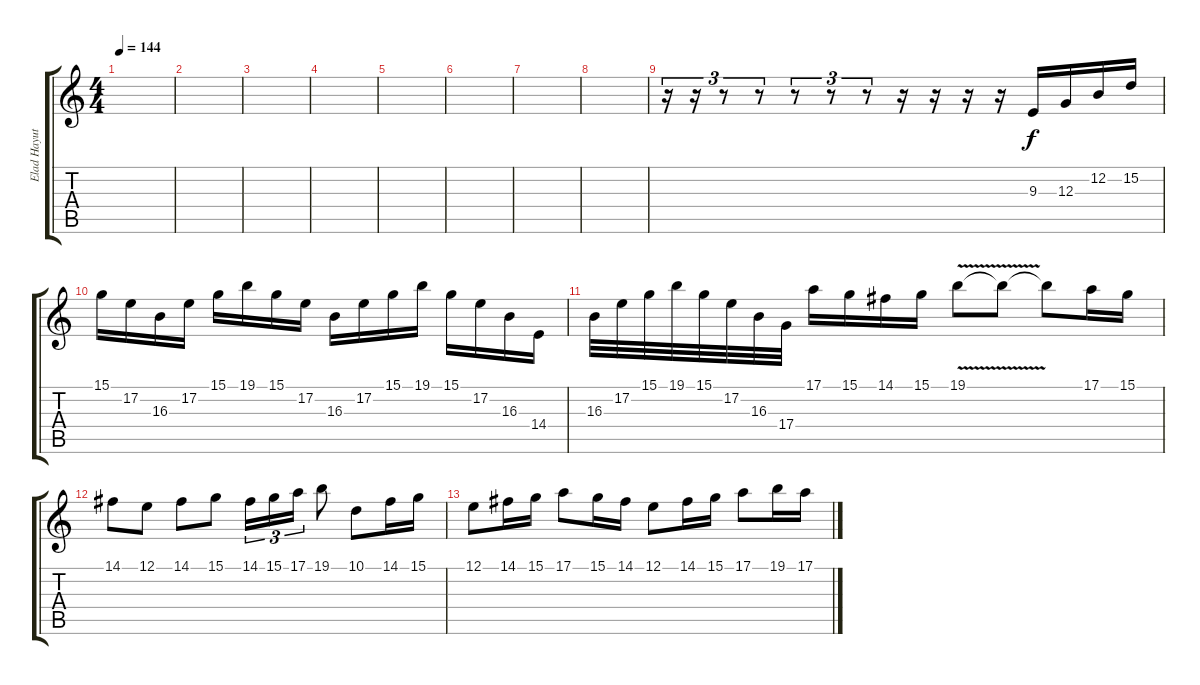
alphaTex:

\track ("Elad Hayut" "Elad Hayut") {instrument harpsichord}
\staff {score tabs}
\tuning (E4 B3 G3 D3 A2 E2) {hide}
\ts (4 4)
\tempo 144
\clef g2
\ks c
|
|
|
|
|
|
|
|
r.16{tu (3 2) volume 16 instrument harpsichord} r.16{tu (3 2)} r.8{tu (3 2)} r.8{tu (3 2)} r.8{tu (3 2)} r.8{tu (3 2)} r.8{tu (3 2)} r.16 r.16 r.16 r.16 9.3.16 12.3.16 12.2.16 15.2.16 |
15.1.16 17.2.16 16.3.16 17.2.16 15.1.16 19.1.16 15.1.16 17.2.16 16.3.16 17.2.16 15.1.16 19.1.16 15.1.16 17.2.16 16.3.16 14.4.16 |
16.3.32 17.2.32 15.1.32 19.1.32 15.1.32 17.2.32 16.3.32 17.4.32 17.1.16 15.1.16 14.1.16 15.1.16 19.1{v}.8 19.1{t}.8 19.1{t}.8 17.1.16 15.1.16 |
14.1.8 12.1.8 14.1.8 15.1.8 14.1.16{tu (3 2)} 15.1.16{tu (3 2)} 17.1.16{tu (3 2)} 19.1.8 10.1.8 14.1.16 15.1.16 |
12.1.8 14.1.16 15.1.16 17.1.8 15.1.16 14.1.16 12.1.8 14.1.16 15.1.16 17.1.8 19.1.16 17.1.16
